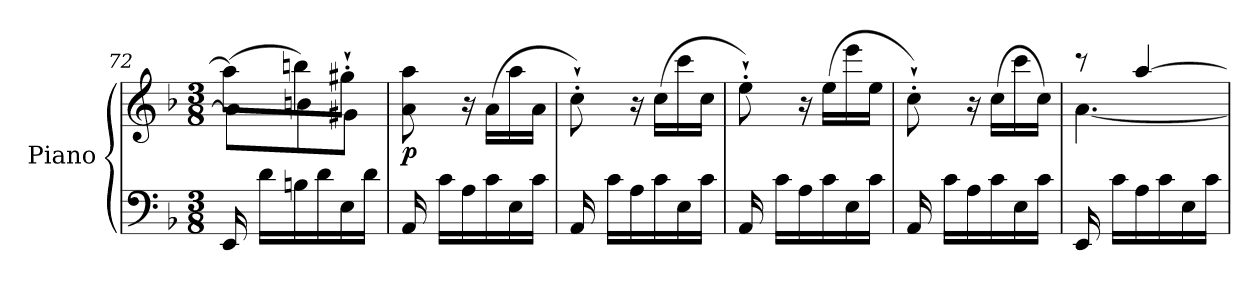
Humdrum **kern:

**kern	**kern	**dynam
*part1	*part1	*part1
*staff2	*staff1	*staff1/2
*I"Piano	*	*
*I'Pno	*	*
*clefF4	*clefG2	*
*k[b-]	*k[b-]	*
*M3/8	*M3/8	*
=72	=72	=72
*	*^	*
16EE/	(>8aa\L]	8a\L]	.
16d\LL	.	.	.
16Bn\	8bbn\)	8bn\	.
16d\	.	.	.
16E\	8gg#X'`\J	8g#X\J	.
16d\JJ	.	.	.
*	*v	*v	*
=73	=73	=73
!	!	!LO:DY:b
16AA/	8a\ 8aa\	p
16c\LL	.	.
16A\	16r	.
16c\	(>16a\LL	.
16E\	16aa\	.
16c\JJ	16a\JJ	.
!!LO:LB:g=z
=74	=74	=74
16AA/	8cc'`\)	.
16c\LL	.	.
16A\	16r	.
16c\	(>16cc\LL	.
16E\	16ccc\	.
16c\JJ	16cc\JJ	.
=75	=75	=75
16AA/	8ee'`\)	.
16c\LL	.	.
16A\	16r	.
16c\	(>16ee\LL	.
16E\	16eee\	.
16c\JJ	16ee\JJ	.
=76	=76	=76
16AA/	8cc'`\)	.
16c\LL	.	.
16A\	16r	.
16c\	(>16cc\LL	.
16E\	16ccc\	.
16c\JJ	16cc\JJ)	.
=77	=77	=77
*	*^	*
!	!	!	!LO:DY:b
16EE/	8r	[4.a\	other-dynamics
16c\LL	.	.	.
16A\	[4aa/	.	.
16c\	.	.	.
16E\	.	.	.
16c\JJ	.	.	.
*	*v	*v	*
=	=	=
*-	*-	*-
